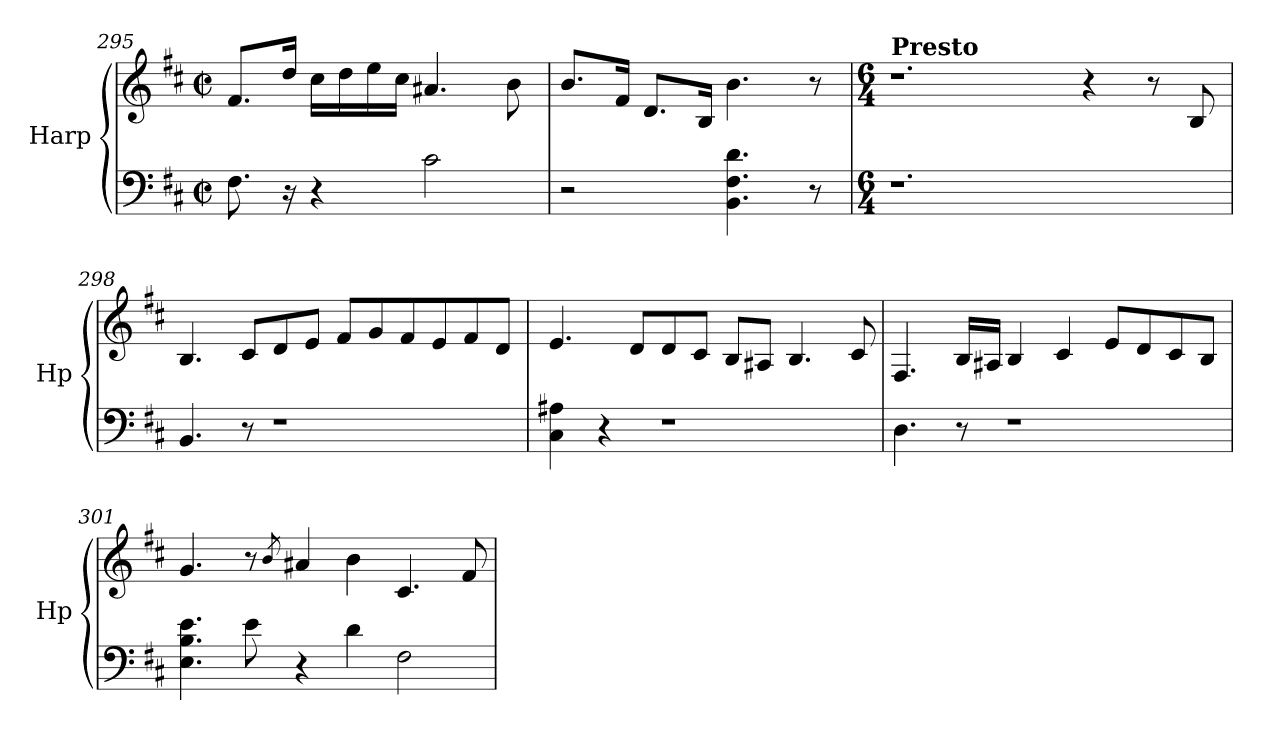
**kern	**kern
*part1	*part1
*staff2	*staff1
*I"Harp	*
*I'Hp	*
*clefF4	*clefG2
*k[f#c#]	*k[f#c#]
*M4/4	*M4/4
*met(c|)	*met(c|)
=295	=295
8.F#\	8.f#/L
16r	16dd/Jk
4r	16cc#\LL
.	16dd\
.	16ee\
.	16cc#\JJ
2c#\	4.a#X/
.	8b\
!!LO:LB:g=z
=296	=296
2r	8.b/L
.	16f#/Jk
.	8.d/L
.	16B/Jk
4.BB\ 4.F#\ 4.d\	4.b\
8r	8r
!!LO:LB:g=z
=297	=297
*M6/4	*M6/4
!	!LO:TX:a:B:t=Presto
1.r	1.r
2ryy	4r
.	8r
.	8B/
=298	=298
4.BB/	4.B/
8r	8c#/L
1r	8d/
.	8e/J
.	8f#/L
.	8g/
.	8f#/
.	8e/
.	8f#/
.	8d/J
=299	=299
4C#\ 4A#X\	4.e/
4r	.
.	8d/L
1r	8d/
.	8c#/J
.	8B/L
.	8A#X/J
.	4.B/
.	8c#/
=300	=300
4.D\	4.F#/
8r	16B/LL
.	16A#X/JJ
1r	4B/
.	4c#/
.	8e/L
.	8d/
.	8c#/
.	8B/J
!!LO:PB:g=z
=301	=301
4.E\ 4.B\ 4.e\	4.g/
8e\	8r
.	8qb/
4r	4a#X/
4d\	4b\
2F#\	4.c#/
.	8f#/
=	=
*-	*-
